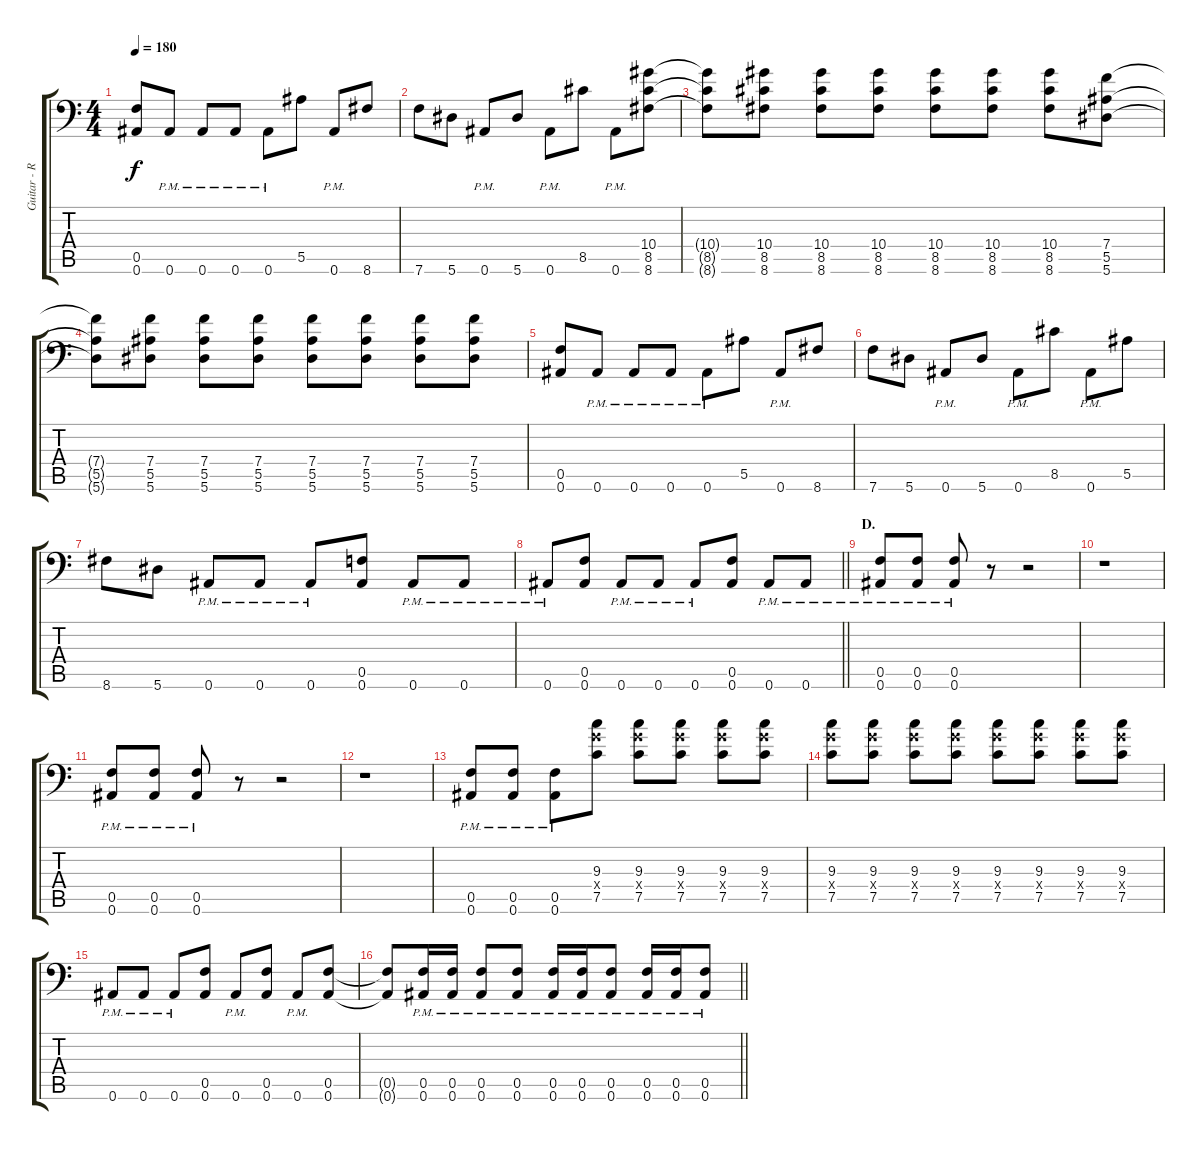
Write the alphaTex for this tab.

\track ("Guitar - Right" "Guitar - R") {instrument distortionguitar}
\staff {score tabs}
\tuning (C4 G3 Eb3 Bb2 F2 Bb1) {hide}
\ts (4 4)
\tempo 180
\clef f4
\ks c
(0.5 0.6).8{dy f} 0.6{pm}.8 0.6{pm}.8 0.6{pm}.8 0.6{pm}.8 5.5.8 0.6{pm}.8 8.6.8 |
7.6.8 5.6.8 0.6{pm}.8 5.6.8 0.6{pm}.8 8.5.8 0.6{pm}.8 (10.4 8.5 8.6).8 |
(10.4{t} 8.5{t} 8.6{t}).8 (10.4 8.5 8.6).8 (10.4 8.5 8.6).8 (10.4 8.5 8.6).8 (10.4 8.5 8.6).8 (10.4 8.5 8.6).8 (10.4 8.5 8.6).8 (7.4 5.5 5.6).8 |
(7.4{t} 5.5{t} 5.6{t}).8 (7.4 5.5 5.6).8 (7.4 5.5 5.6).8 (7.4 5.5 5.6).8 (7.4 5.5 5.6).8 (7.4 5.5 5.6).8 (7.4 5.5 5.6).8 (7.4 5.5 5.6).8 |
(0.5 0.6).8 0.6{pm}.8 0.6{pm}.8 0.6{pm}.8 0.6{pm}.8 5.5.8 0.6{pm}.8 8.6.8 |
7.6.8 5.6.8 0.6{pm}.8 5.6.8 0.6{pm}.8 8.5.8 0.6{pm}.8 5.5.8 |
8.6.8 5.6.8 0.6{pm}.8 0.6{pm}.8 0.6{pm}.8 (0.5 0.6).8 0.6{pm}.8 0.6{pm}.8 |
\barLineRight lightlight
0.6{pm}.8 (0.5 0.6).8 0.6{pm}.8 0.6{pm}.8 0.6{pm}.8 (0.5 0.6).8 0.6{pm}.8 0.6{pm}.8 |
\section ("" "D.")
(0.5{pm} 0.6{pm}).8 (0.5{pm} 0.6{pm}).8 (0.5{pm} 0.6{pm}).8 r.8 r.2 |
r.1 |
(0.5{pm} 0.6{pm}).8 (0.5{pm} 0.6{pm}).8 (0.5{pm} 0.6{pm}).8 r.8 r.2 |
r.1 |
(0.5{pm} 0.6{pm}).8 (0.5{pm} 0.6{pm}).8 (0.5{pm} 0.6{pm}).8 (9.3 9.4{x} 7.5).8 (9.3 9.4{x} 7.5).8 (9.3 9.4{x} 7.5).8 (9.3 9.4{x} 7.5).8 (9.3 9.4{x} 7.5).8 |
(9.3 9.4{x} 7.5).8 (9.3 9.4{x} 7.5).8 (9.3 9.4{x} 7.5).8 (9.3 9.4{x} 7.5).8 (9.3 9.4{x} 7.5).8 (9.3 9.4{x} 7.5).8 (9.3 9.4{x} 7.5).8 (9.3 9.4{x} 7.5).8 |
0.6{pm}.8 0.6{pm}.8 0.6{pm}.8 (0.5 0.6).8 0.6{pm}.8 (0.5 0.6).8 0.6{pm}.8 (0.5 0.6).8 |
\barLineRight lightlight
(0.5{t} 0.6{t}).8 (0.5{pm} 0.6{pm}).16 (0.5{pm} 0.6{pm}).16 (0.5{pm} 0.6{pm}).8 (0.5{pm} 0.6{pm}).8 (0.5{pm} 0.6{pm}).16 (0.5{pm} 0.6{pm}).16 (0.5{pm} 0.6{pm}).8 (0.5{pm} 0.6{pm}).16 (0.5{pm} 0.6{pm}).16 (0.5{pm} 0.6{pm}).8
